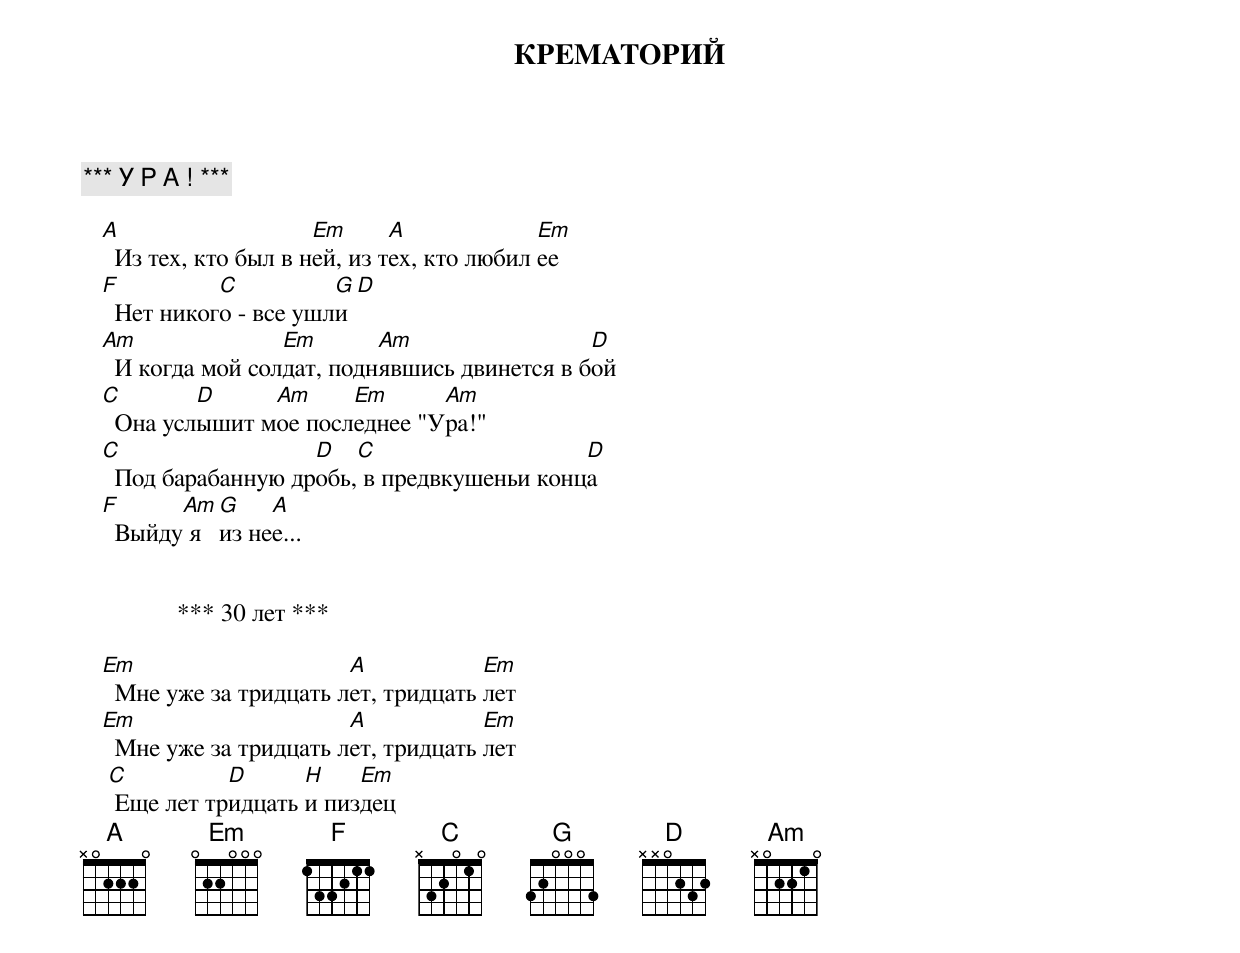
                   КРЕМАТОРИЙ

                 *** У Р А ! ***

   A                    Em      A             Em
     Из тех, кто был в ней, из тех, кто любил ее
   F          C          G   D
     Нет никого - все ушли
   Am               Em       Am                 D
     И когда мой солдат, поднявшись двинется в бой
   C        D     Am     Em      Am
     Она услышит мое последнее "Ура!"
   C                  D   C                   D
     Под барабанную дробь, в предвкушеньи конца
   F      Am G    A
     Выйду я из нее...


               *** 30 лет ***

   Em                     A            Em
     Мне уже за тридцать лет, тридцать лет
   Em                     A            Em
     Мне уже за тридцать лет, тридцать лет
    C          D      H    Em
     Еще лет тридцать и пиздец
